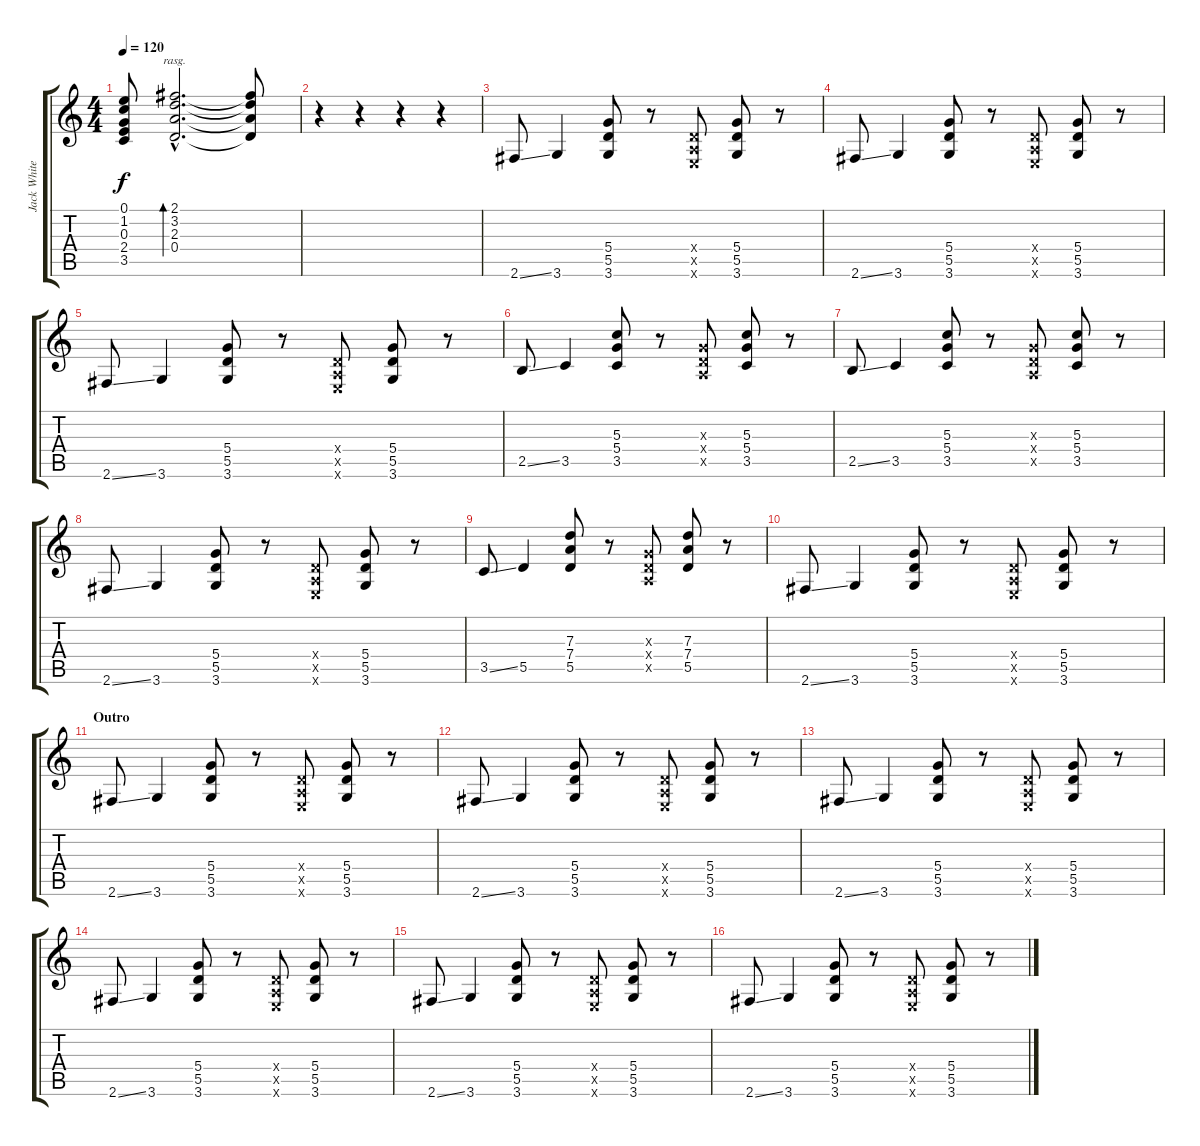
\track ("Jack White" "Jack White") {instrument acousticguitarsteel}
\staff {score tabs}
\tuning (E4 B3 G3 D3 A2 E2) {hide}
\ts (4 4)
\tempo 120
\clef g2
\ks c
(0.1 1.2 0.3 2.4 3.5).8{dy f} (2.1{hac} 3.2{hac} 2.3{hac} 0.4{hac}).2{d bd 30 rasg ii} (2.1{t} 3.2{t} 2.3{t} 0.4{t}).8 |
r.4 r.4 r.4 r.4 |
2.6{ss}.8 3.6.4 (5.4 5.5 3.6).8 r.8 (0.4{x} 0.5{x} 0.6{x}).8 (5.4 5.5 3.6).8 r.8 |
2.6{ss}.8 3.6.4 (5.4 5.5 3.6).8 r.8 (0.4{x} 0.5{x} 0.6{x}).8 (5.4 5.5 3.6).8 r.8 |
2.6{ss}.8 3.6.4 (5.4 5.5 3.6).8 r.8 (0.4{x} 0.5{x} 0.6{x}).8 (5.4 5.5 3.6).8 r.8 |
2.5{ss}.8 3.5.4 (5.3 5.4 3.5).8 r.8 (0.3{x} 0.4{x} 0.5{x}).8 (5.3 5.4 3.5).8 r.8 |
2.5{ss}.8 3.5.4 (5.3 5.4 3.5).8 r.8 (0.3{x} 0.4{x} 0.5{x}).8 (5.3 5.4 3.5).8 r.8 |
2.6{ss}.8 3.6.4 (5.4 5.5 3.6).8 r.8 (0.4{x} 0.5{x} 0.6{x}).8 (5.4 5.5 3.6).8 r.8 |
3.5{ss}.8 5.5.4 (7.3 7.4 5.5).8 r.8 (0.3{x} 0.4{x} 0.5{x}).8 (7.3 7.4 5.5).8 r.8 |
2.6{ss}.8 3.6.4 (5.4 5.5 3.6).8 r.8 (0.4{x} 0.5{x} 0.6{x}).8 (5.4 5.5 3.6).8 r.8 |
\section ("" "Outro")
2.6{ss}.8 3.6.4 (5.4 5.5 3.6).8 r.8 (0.4{x} 0.5{x} 0.6{x}).8 (5.4 5.5 3.6).8 r.8 |
2.6{ss}.8 3.6.4 (5.4 5.5 3.6).8 r.8 (0.4{x} 0.5{x} 0.6{x}).8 (5.4 5.5 3.6).8 r.8 |
2.6{ss}.8 3.6.4 (5.4 5.5 3.6).8 r.8 (0.4{x} 0.5{x} 0.6{x}).8 (5.4 5.5 3.6).8 r.8 |
2.6{ss}.8 3.6.4 (5.4 5.5 3.6).8 r.8 (0.4{x} 0.5{x} 0.6{x}).8 (5.4 5.5 3.6).8 r.8 |
2.6{ss}.8 3.6.4 (5.4 5.5 3.6).8 r.8 (0.4{x} 0.5{x} 0.6{x}).8 (5.4 5.5 3.6).8 r.8 |
2.6{ss}.8 3.6.4 (5.4 5.5 3.6).8 r.8 (0.4{x} 0.5{x} 0.6{x}).8 (5.4 5.5 3.6).8 r.8
